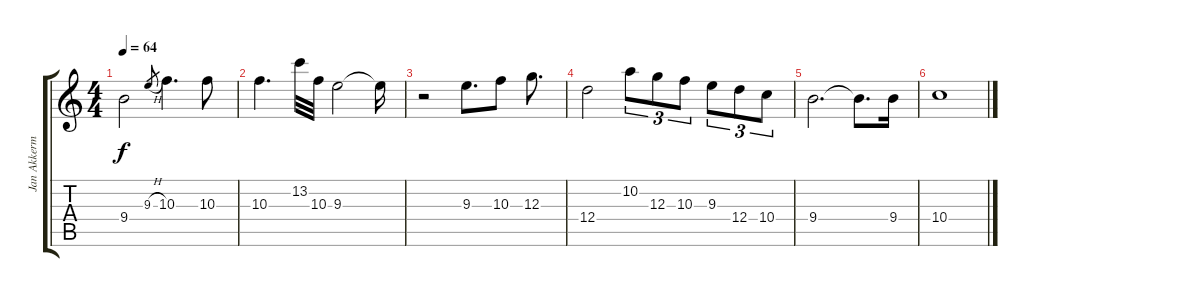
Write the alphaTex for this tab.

\track ("Jan Akkerman (Akoestisch)" "Jan Akkerm") {instrument acousticguitarnylon}
\staff {score tabs}
\tuning (E4 B3 G3 D3 A2 E2) {hide}
\ts (4 4)
\tempo 64
\clef g2
\ks c
9.4.2{dy f} 9.3{h}.8{gr} 10.3.4{d} 10.3.8 |
10.3.4{d} 13.2.32 10.3.32 9.3.2 9.3{t}.16 |
r.2 9.3.8{d} 10.3.8 12.3.8{d} |
12.4.2 10.2.8{tu (3 2)} 12.3.8{tu (3 2)} 10.3.8{tu (3 2)} 9.3.8{tu (3 2)} 12.4.8{tu (3 2)} 10.4.8{tu (3 2)} |
9.4.2{d} 9.4{t}.8{d} 9.4.16 |
10.4.1
